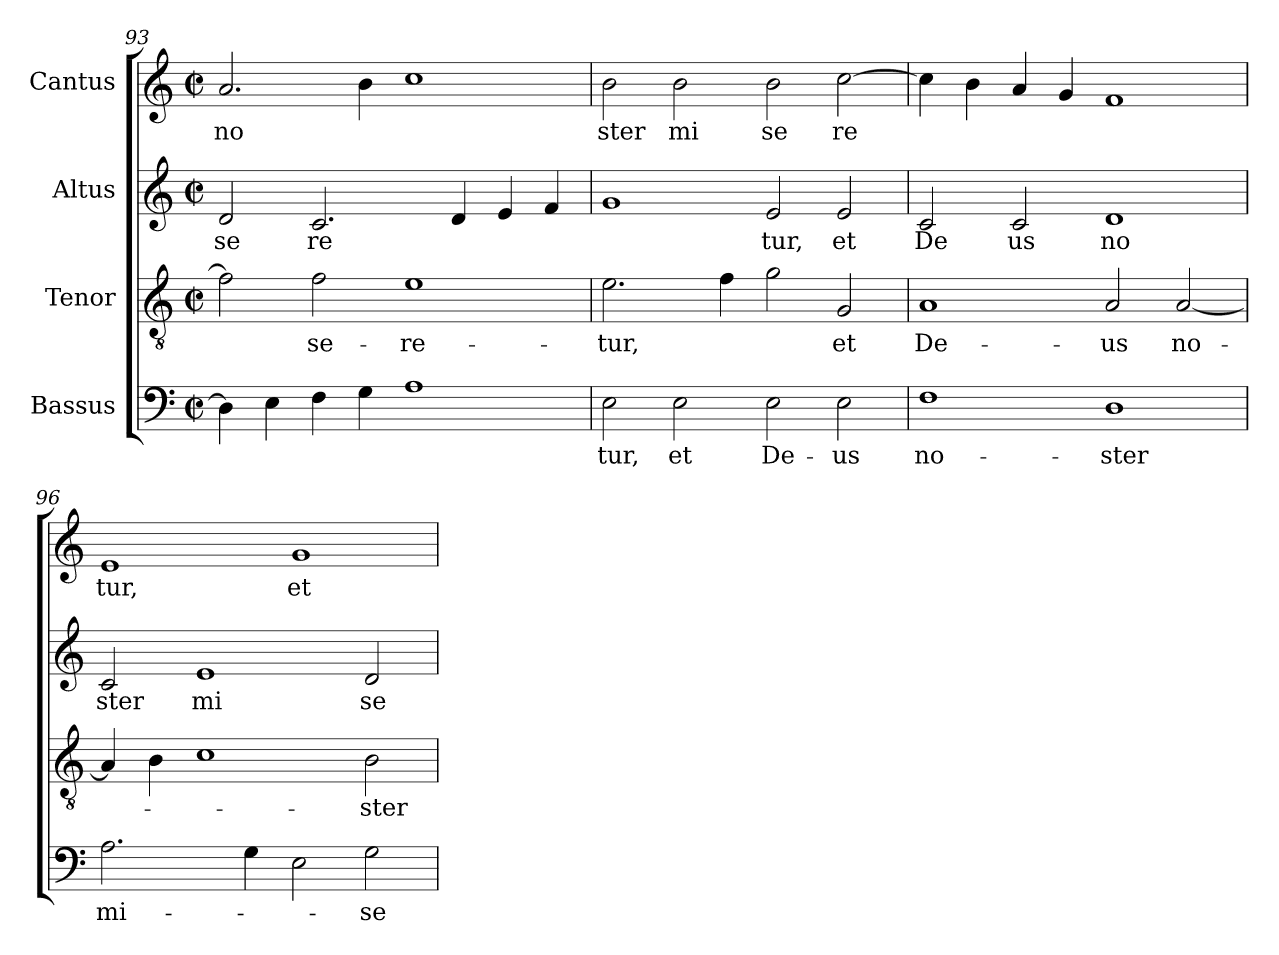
**kern	**text	**kern	**text	**kern	**text	**kern	**text
*part4	*part4	*part3	*part3	*part2	*part2	*part1	*part1
*staff4	*staff4	*staff3	*staff3	*staff2	*staff2	*staff1	*staff1
*I"Bassus	*	*I"Tenor	*	*I"Altus	*	*I"Cantus	*
*clefF4	*	*clefGv2	*	*clefG2	*	*clefG2	*
*M2/2	*	*M2/2	*	*M2/2	*	*M2/2	*
*met(c|)	*	*met(c|)	*	*met(c|)	*	*met(c|)	*
=93	=93	=93	=93	=93	=93	=93	=93
!	!	!	!	!	!LO:LY:b:cj	!	!LO:LY:b:cj
4D\]	.	2f\]	.	2d/	se	2.a/	no
4E\	.	.	.	.	.	.	.
!	!	!	!LO:LY:b:cj	!	!LO:LY:b:cj	!	!
4F\	.	2f\	-se-	2.c/	re	.	.
4G\	.	.	.	.	.	4b\	.
!	!	!	!LO:LY:b:cj	!	!	!	!
1A	.	1e	-re-	.	.	1cc	.
.	.	.	.	4d/	.	.	.
.	.	.	.	4e/	.	.	.
.	.	.	.	4f/	.	.	.
=94	=94	=94	=94	=94	=94	=94	=94
!	!LO:LY:b:cj	!	!LO:LY:b	!	!	!	!LO:LY:b:cj
2E\	-tur,	2.e\	-tur,	1g	.	2b\	ster
!	!LO:LY:b:cj	!	!	!	!	!	!LO:LY:b:cj
2E\	et	.	.	.	.	2b\	mi
.	.	4f\	.	.	.	.	.
!	!LO:LY:b:cj	!	!	!	!LO:LY:b:cj	!	!LO:LY:b:cj
2E\	De-	2g\	.	2e/	tur,	2b\	se
!	!LO:LY:b:cj	!	!LO:LY:b:cj	!	!LO:LY:b:cj	!	!LO:LY:b:cj
2E\	-us	2G/	et	2e/	et	[>2cc\	re
=95	=95	=95	=95	=95	=95	=95	=95
!	!LO:LY:b:cj	!	!LO:LY:b:cj	!	!LO:LY:b:cj	!	!
1F	no-	1A	De-	2c/	De	4cc\]	.
.	.	.	.	.	.	4b\	.
!	!	!	!	!	!LO:LY:b:cj	!	!
.	.	.	.	2c/	us	4a/	.
.	.	.	.	.	.	4g/	.
!	!LO:LY:b:cj	!	!LO:LY:b:cj	!	!LO:LY:b:cj	!	!
1D	-ster	2A/	-us	1d	no	1f	.
!	!	!	!LO:LY:b:cj	!	!	!	!
.	.	[<2A/	no-	.	.	.	.
=96	=96	=96	=96	=96	=96	=96	=96
!	!LO:LY:b	!	!	!	!LO:LY:b:cj	!	!LO:LY:b:cj
2.A\	mi-	4A/]	.	2c/	ster	1e	tur,
.	.	4B\	.	.	.	.	.
!	!	!	!	!	!LO:LY:b:cj	!	!
.	.	1c	.	1e	mi	.	.
4G\	.	.	.	.	.	.	.
!	!	!	!	!	!	!	!LO:LY:b:cj
2E\	.	.	.	.	.	1g	et
!	!LO:LY:b:cj	!	!LO:LY:b:cj	!	!LO:LY:b:cj	!	!
2G\	-se-	2B\	-ster	2d/	se	.	.
=	=	=	=	=	=	=	=
*-	*-	*-	*-	*-	*-	*-	*-
